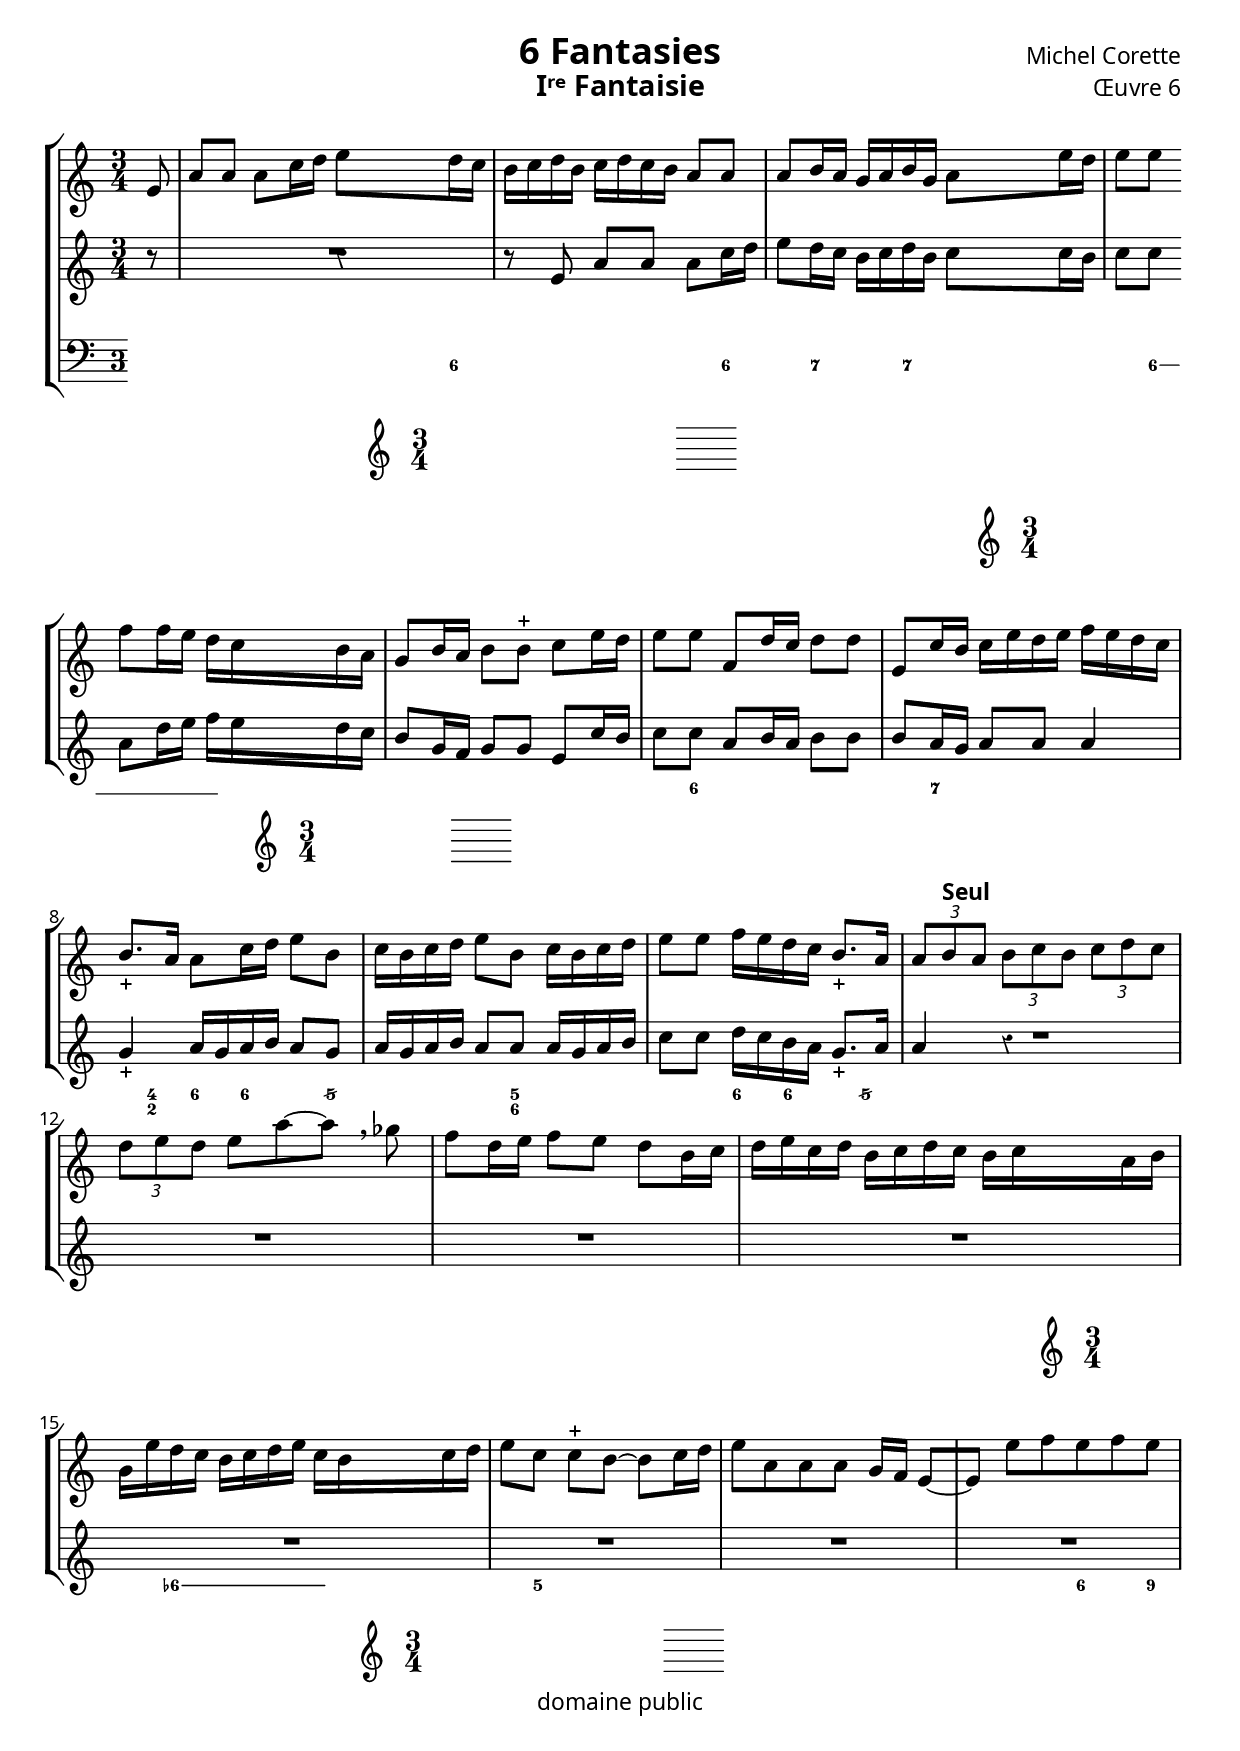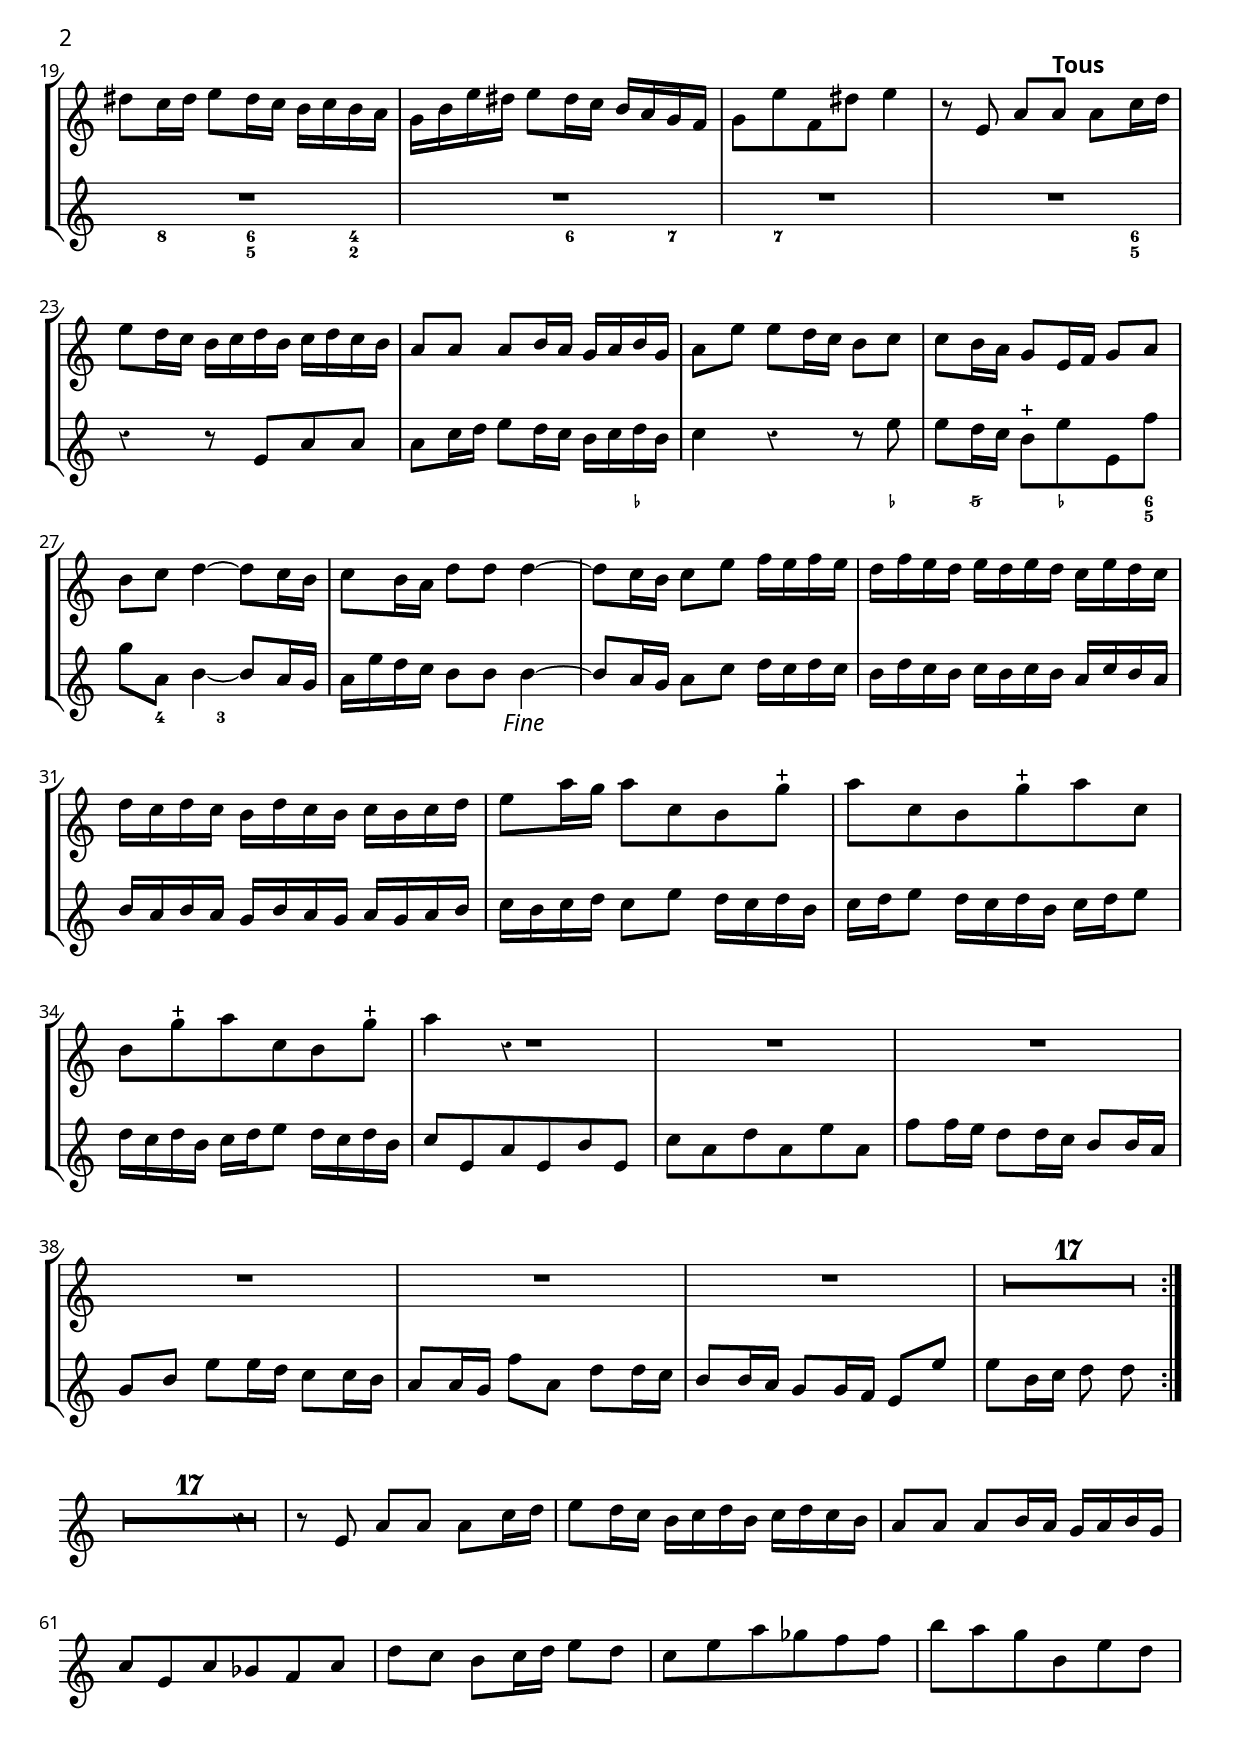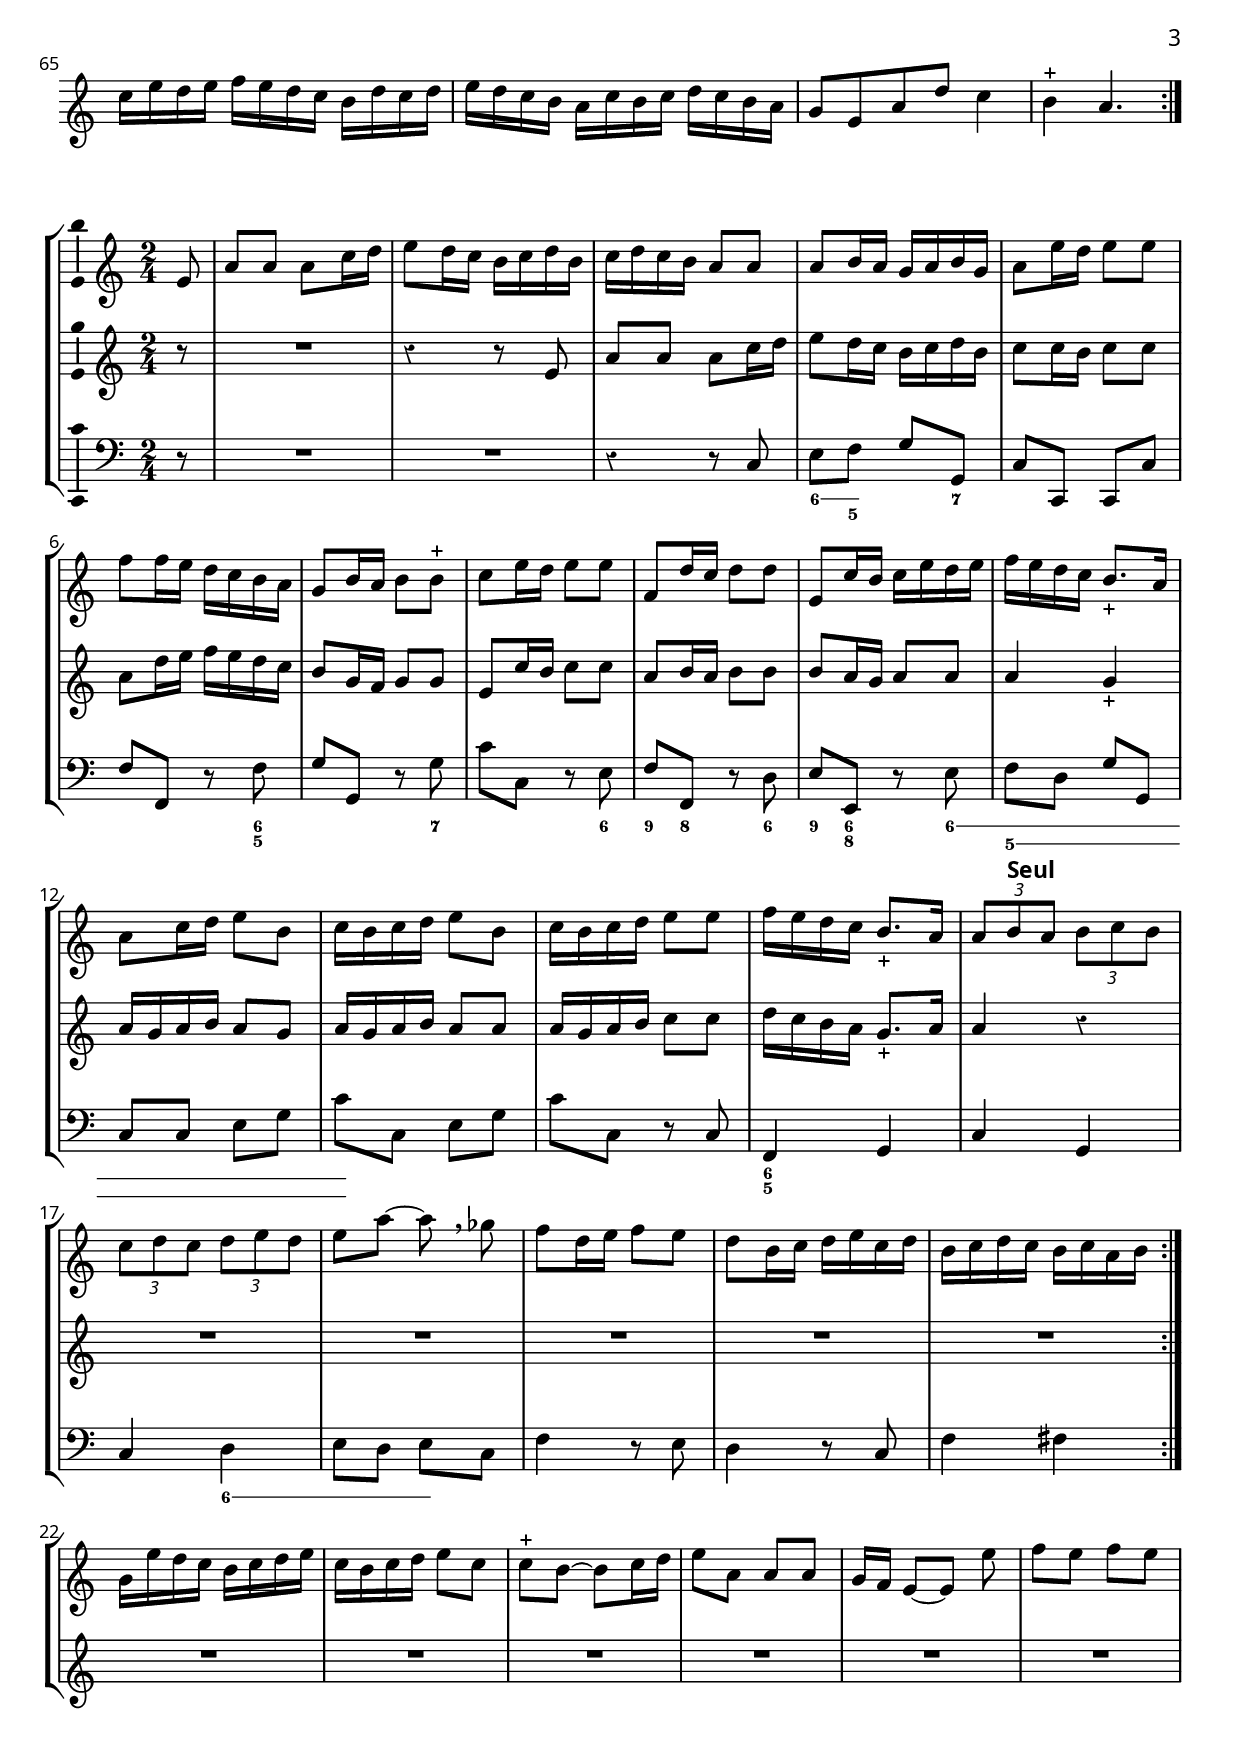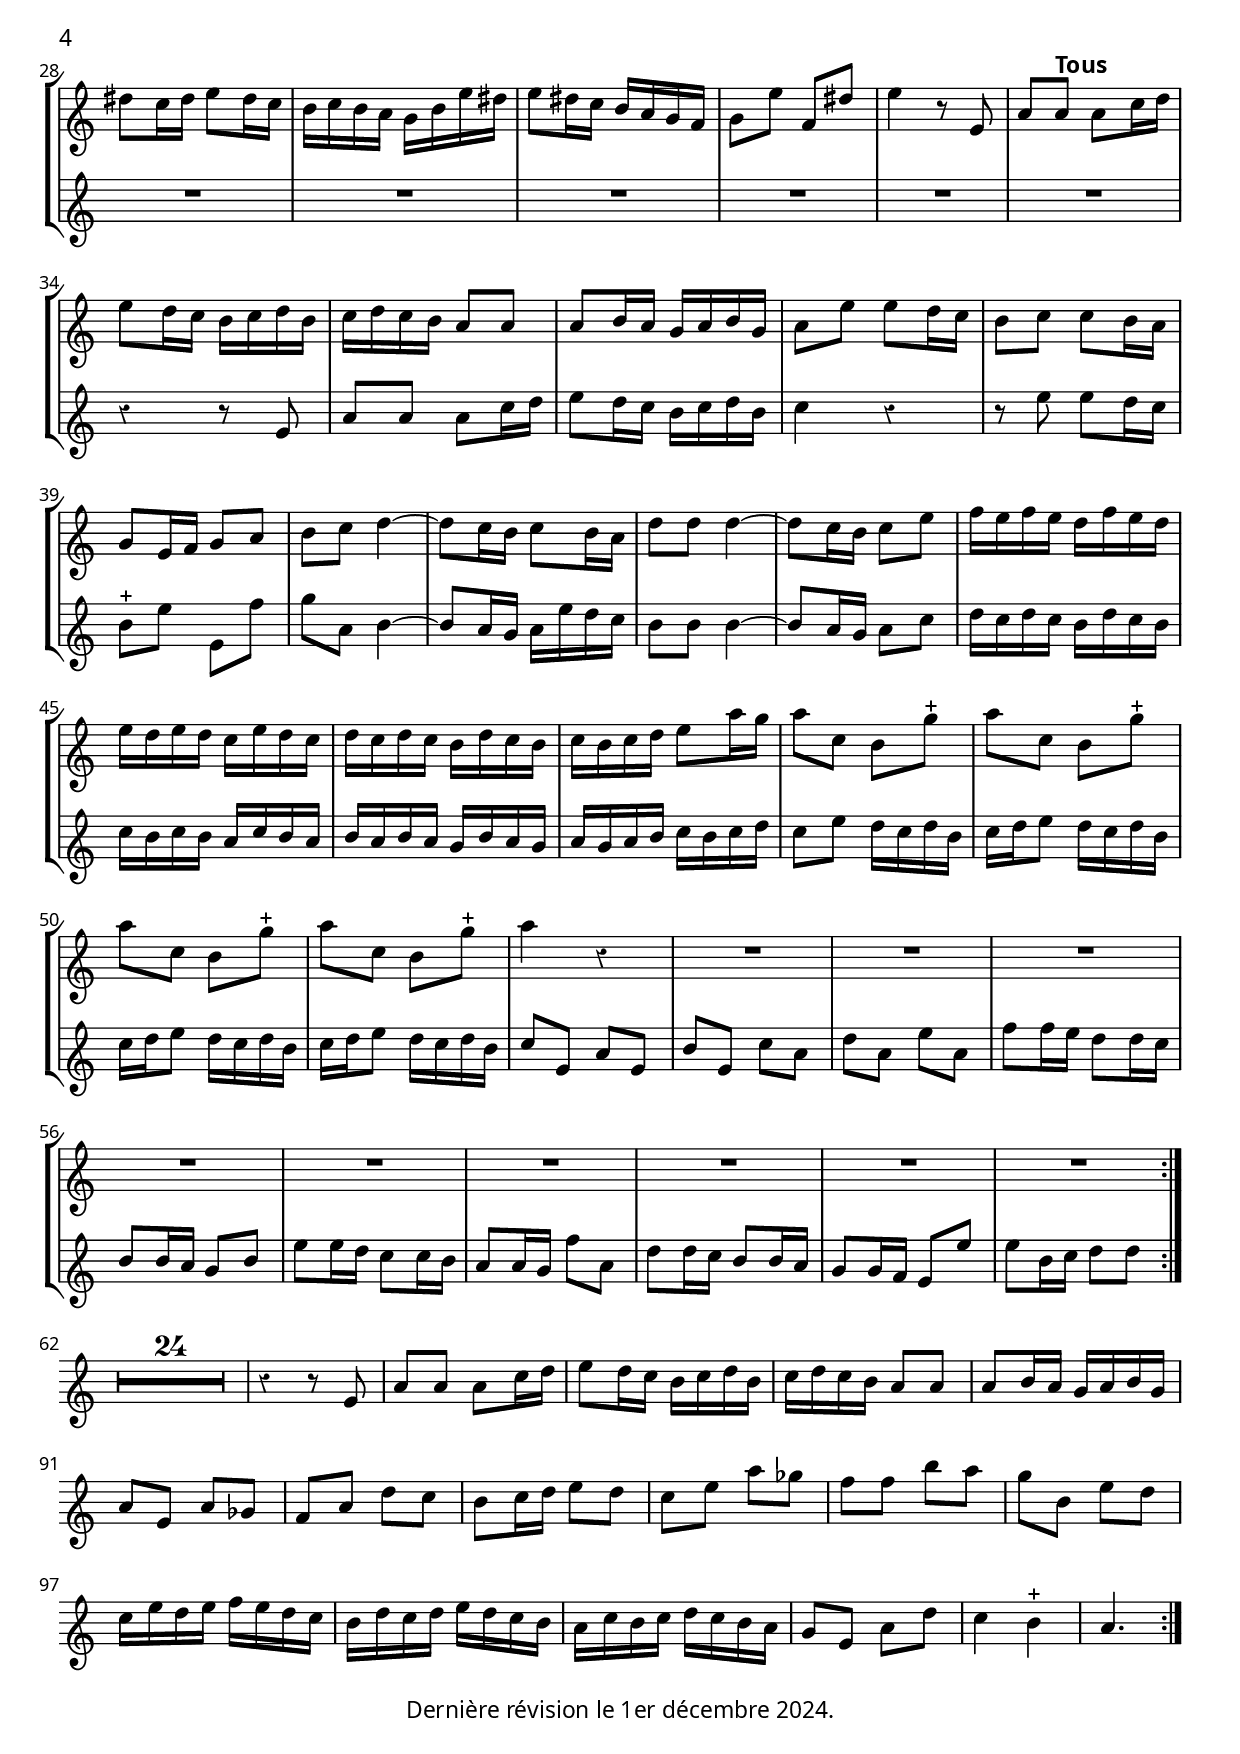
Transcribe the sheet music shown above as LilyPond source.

\version "2.24.1"
\include "stemside.ily"

\book {
  \bookpart {
    \include "layout.ily"
    \header {
      title = "6 Fantasies"
subtitle = "Iʳᵉ Fantaisie"
composer = "Michel Corette"
opus = "Op 6"
\include "../../revision_fr.ily"

    }
    \score {
  \header {
    piece = "Gracieusement"

  }
  \new StaffGroup <<
    \new Staff \with {
      midiInstrument = "recorder"
    } {
      << {
	\clef french
	% \once \override Staff.TimeSignature.style = #'single-digit
\time 2/4
\key c \major
\override Staff.Rest.style = #'classical
\compressEmptyMeasures

\transpose c c'' {
  \repeat volta 2 {
    \partial 8 g,8                                      |
    c c c e16 f                                         |
    g8 f16 e d e f d                                    |
    e f e d c8 c                                        |
    c8 d16 c b, c d b,                                  |
    c8 g16 f g8 g                                       | \break
    a8 a16 g f e d c                                    |
    b,8 d16 c d8 d\tre                                  |
    e8 g16 f  g8 g                                      |
    a,8 f16 e f8 f                                      |
    g,8 e16 d e g f g                                   |
    a16 g f e d8.\tre c16                               |
    c8 e16 f g8 d                                       |
    e16 d e f g8 d                                      |
    e16 d e f g8 g                                      |
    a16 g f e d8.\tre c16                               |
    \times 2/3 {c8\tempo "Seul" d c} \times 2/3 {d e d} |
    \times 2/3 {e8 f e} \times 2/3 {f g f}              |
    % g8 c'4 bes8                                       |
    g8 c'8 ~ c' \breathe bes8                           |
    a8 f16 g a8 g                                       |
    f d16 e f g e f                                     |
    d e f e d  e c d                                    | \break
    b, g f e d e f g                                    |
    e d e f g8 e                                        |
    e8\tre d8 ~ d e16 f                                 |
    g8 c c c                                            |
    b,16 a, g,8 ~ [g,] g                                |
    a8 g a g                                            |
    fis e16 fis g8 fis16 e                              |
    d16 e d c b, d g fis                                |
    g8 fis16 e d c b, a,                                |
    b,8 g a, fis                                        |
    g4 r8 g,8                                           |
    c\tempo "Tous" c c e16 f                            |
    g8 f16 e d e f d                                    |
    e f e d c8 c                                        |
    c8 d16 c b, c d b,                                  |
    c8 g g f16 e                                        |
    d8 e e d16 c                                        |
    b,8 g,16 a, b,8 c                                   |
    d8 e f4 ~                                           |
    f8 e16 d e8 d16 c                                   |
    f8 f f4 ~                                           |
    f8 e16 d e8 g                                       |
    a16 g a g f a g f                                   |
    g f g f e g f e                                     |
    f e f e d f e d                                     |
    e d e f g8 c'16 b                                   |
    c'8 e d b\tre                                       |
    c'8 e d b\tre                                       |
    c'8 e d b\tre                                       |
    c'8 e d b\tre                                       |
    c'4 r4                                              |
    R2*33
    r4 r8 g,8                                           |
    c8 c c e16 f                                        |
    g8 f16 e d e f d                                    |
    e f e d c8 c                                        |
    c8 d16 c b, c d b,                                  |
    c8 g, c bes,                                        |
    a, c f e                                            |
    d e16 f g8 f                                        |
    e8 g c' bes                                         |
    a8 a d' c'                                          |
    b d g f                                             |
    e16 g f g a g f e                                   |
    d16 f e f g f e d                                   |
    c e d e f e d c                                     |
    b,8 g, c f                                          |
    e4 d\tre                                            |
    c4.


  }
}

      }
      >>
    }
    \new Staff \with {
      midiInstrument = "recorder"
    } {
      <<
	{\clef french
	% \once \override Staff.TimeSignature.style = #'single-digit
\time 2/4
\key c \major
\override Staff.Rest.style = #'classical
\compressEmptyMeasures


\transpose c c'' {
  \repeat volta 2 {
    \partial 8 r8           |
    R2                      |
    r4 r8 g,8               |
    c8 c c e16 f            |
    g8 f16 e d e f d        |
    e8 e16 d e8 e           |
    c8 f16 g a g f e        |
    d8 b,16 a, b,8 b,       |
                            | % break
    g,8 e16 d e8 e          |
    c d16 c d8 d            |
    d8 c16 b, c8 c          |
    c4 b,4\tre              |
    c16 b, c d c8 b,        |
    c16 b, c d c8 c         |
    c16 b, c d e8 e         |
    f16 e d c b,8.\tre c16  |
    c4 r4                   |
    R2*17
    r4 r8 g,8               |
    c c c e16 f             |
    g8 f16 e d e f d        |
    e4 r4                   |
    r8 g g f16 e            |
    d8\tre g8 g,8 a         |
    b c d4 ~                |
    d8 c16 b, c g f e       |
    d8 d d4 ~               |
    d8 c16 b, c8 e          |
    f16 e f e d f e d       |
    e d e d c e d c         |
    d c d c b, d c b,       |
    c b, c d e d e f        |
    e8 g f16 e f d          |
    e f g8 f16 e f d        |
    e f g8 f16 e f d        |
    e16 f g8 f16 e f d      |
    e8 g, c g,              |
    d g, e c                |
    f c g c                 |
    a8 a16 g f8 f16 e       |
    d8 d16 c b,8 d          |
    g8 g16 f e8 e16 d       |
    c8 c16 b, a8 c          |
    f8 f16 e d8 d16 c       |
    b,8 b,16 a, g,8 g       |
    g8 d16 e f8 f           |

  }
}

	}
      >>
    }
  \new StaffGroup <<
    \new Staff \with {
      midiInstrument = "recorder"
    } {
      <<
	{\clef bass
	\once \override Staff.TimeSignature.style = #'single-digit
\time 3/4
\key c \major
\override Staff.Rest.style = #'classical

\repeat volta 2 {

  c2 r4             |
  e8 d c4 f         |
  e d g             |
  c4

  \unlessAnno {\clef tenor}

  e'8 f' e' d'      |
  c'4  c r          |
  c'8 d' e'4 f'     |
  c' g' g'          |
  \clef bass
  c'8 e f e d c     |
  b,4 c f           |
  g4 f8 e d c       |
  b,4 c c,          |
  g,2.
}
\repeat volta 2 {
  R2. R2.         |
  c4 d8 c d e     |
  f4 f4. f8       |
  g2 r4           |
  g2 e4           |
  f2 f4           |
  f2 e4           |
  d4 g g,         |
  c2 c4           |
  f4 g g,         |
  c2 r4           |
  f2 r4           |
  c4 b, c         |
  f4 g g,         |
  c2.
} \fine

	}
      >>
    }
    \new FiguredBass {
      \figuremode {
  s2.
  \override Staff.BassFigureAlignmentPositioning.direction = #UP

  <6>8 s s2               |
  <6>4 <7> <7>            |
  \bassFigureExtendersOn
  s4 <6>8 q q q           |
  \bassFigureExtendersOff
  s2. s4 <6>2             |
  s4 <7>2                 |
  s4 <4 2>8 <6> <6>4      |
  <5/>2 <5 6>4            |
  s4. <6>8 <6> s          |
  <5/>4 s2                |
  s2.                     |
  s2.                     |
  s2.                     |
  \bassFigureExtendersOn
  s4 <6->8 q q q          |
  \bassFigureExtendersOff
  s4 <5>4. s8             |
  s2.                     |
  s2 <6>4                 |
  <9>4 <8> <6 5>          |
  <4 2>2 <6>4             |
  <7>4 <7>4 s4            |
  s2.                     |
  <6 5>4 s2               |
  s2.                     |
  <_->2.                  |
  <_->4 <5/>4 <_->4       |
  <6 5> <4> <3>           |
  s2. \fine
}

  }
  >>
>>
  \layout { }
  \midi { }
}

    \score {
  \header {
    title = "6 Fantasies"
subtitle = "Iʳᵉ Fantaisie"
composer = "Michel Corette"
opus = "Op 6"
\include "../../revision_fr.ily"

  }
  \new StaffGroup <<
    \new Staff \with {
      midiInstrument = "recorder"
      \consists "Ambitus_engraver"
    } {
      << {
	\clef french
	% \once \override Staff.TimeSignature.style = #'single-digit
\time 2/4
\key c \major
\override Staff.Rest.style = #'classical
\compressEmptyMeasures

\transpose c c'' {
  \repeat volta 2 {
    \partial 8 g,8                                      |
    c c c e16 f                                         |
    g8 f16 e d e f d                                    |
    e f e d c8 c                                        |
    c8 d16 c b, c d b,                                  |
    c8 g16 f g8 g                                       | \break
    a8 a16 g f e d c                                    |
    b,8 d16 c d8 d\tre                                  |
    e8 g16 f  g8 g                                      |
    a,8 f16 e f8 f                                      |
    g,8 e16 d e g f g                                   |
    a16 g f e d8.\tre c16                               |
    c8 e16 f g8 d                                       |
    e16 d e f g8 d                                      |
    e16 d e f g8 g                                      |
    a16 g f e d8.\tre c16                               |
    \times 2/3 {c8\tempo "Seul" d c} \times 2/3 {d e d} |
    \times 2/3 {e8 f e} \times 2/3 {f g f}              |
    % g8 c'4 bes8                                       |
    g8 c'8 ~ c' \breathe bes8                           |
    a8 f16 g a8 g                                       |
    f d16 e f g e f                                     |
    d e f e d  e c d                                    | \break
    b, g f e d e f g                                    |
    e d e f g8 e                                        |
    e8\tre d8 ~ d e16 f                                 |
    g8 c c c                                            |
    b,16 a, g,8 ~ [g,] g                                |
    a8 g a g                                            |
    fis e16 fis g8 fis16 e                              |
    d16 e d c b, d g fis                                |
    g8 fis16 e d c b, a,                                |
    b,8 g a, fis                                        |
    g4 r8 g,8                                           |
    c\tempo "Tous" c c e16 f                            |
    g8 f16 e d e f d                                    |
    e f e d c8 c                                        |
    c8 d16 c b, c d b,                                  |
    c8 g g f16 e                                        |
    d8 e e d16 c                                        |
    b,8 g,16 a, b,8 c                                   |
    d8 e f4 ~                                           |
    f8 e16 d e8 d16 c                                   |
    f8 f f4 ~                                           |
    f8 e16 d e8 g                                       |
    a16 g a g f a g f                                   |
    g f g f e g f e                                     |
    f e f e d f e d                                     |
    e d e f g8 c'16 b                                   |
    c'8 e d b\tre                                       |
    c'8 e d b\tre                                       |
    c'8 e d b\tre                                       |
    c'8 e d b\tre                                       |
    c'4 r4                                              |
    R2*33
    r4 r8 g,8                                           |
    c8 c c e16 f                                        |
    g8 f16 e d e f d                                    |
    e f e d c8 c                                        |
    c8 d16 c b, c d b,                                  |
    c8 g, c bes,                                        |
    a, c f e                                            |
    d e16 f g8 f                                        |
    e8 g c' bes                                         |
    a8 a d' c'                                          |
    b d g f                                             |
    e16 g f g a g f e                                   |
    d16 f e f g f e d                                   |
    c e d e f e d c                                     |
    b,8 g, c f                                          |
    e4 d\tre                                            |
    c4.


  }
}

      }
      >>
    }
    \new Staff \with {
      midiInstrument = "recorder"
      \consists "Ambitus_engraver"
    } {
      <<
	{\clef french
	% \once \override Staff.TimeSignature.style = #'single-digit
\time 2/4
\key c \major
\override Staff.Rest.style = #'classical
\compressEmptyMeasures


\transpose c c'' {
  \repeat volta 2 {
    \partial 8 r8           |
    R2                      |
    r4 r8 g,8               |
    c8 c c e16 f            |
    g8 f16 e d e f d        |
    e8 e16 d e8 e           |
    c8 f16 g a g f e        |
    d8 b,16 a, b,8 b,       |
                            | % break
    g,8 e16 d e8 e          |
    c d16 c d8 d            |
    d8 c16 b, c8 c          |
    c4 b,4\tre              |
    c16 b, c d c8 b,        |
    c16 b, c d c8 c         |
    c16 b, c d e8 e         |
    f16 e d c b,8.\tre c16  |
    c4 r4                   |
    R2*17
    r4 r8 g,8               |
    c c c e16 f             |
    g8 f16 e d e f d        |
    e4 r4                   |
    r8 g g f16 e            |
    d8\tre g8 g,8 a         |
    b c d4 ~                |
    d8 c16 b, c g f e       |
    d8 d d4 ~               |
    d8 c16 b, c8 e          |
    f16 e f e d f e d       |
    e d e d c e d c         |
    d c d c b, d c b,       |
    c b, c d e d e f        |
    e8 g f16 e f d          |
    e f g8 f16 e f d        |
    e f g8 f16 e f d        |
    e16 f g8 f16 e f d      |
    e8 g, c g,              |
    d g, e c                |
    f c g c                 |
    a8 a16 g f8 f16 e       |
    d8 d16 c b,8 d          |
    g8 g16 f e8 e16 d       |
    c8 c16 b, a8 c          |
    f8 f16 e d8 d16 c       |
    b,8 b,16 a, g,8 g       |
    g8 d16 e f8 f           |

  }
}


	}
      >>
    }
  \new StaffGroup <<
    \new Staff \with {
      midiInstrument = "recorder"
      \consists "Ambitus_engraver"
    } {
      <<
	{\clef bass
	% \once \override Staff.TimeSignature.style = #'single-digit
\time 2/4
\key c \major
\override Staff.Rest.style = #'classical

\transpose c c {
  \repeat volta 2 {
    \partial 8 r8 |
    R2 R2         |
    r4 r8 c8      |
    e8 f g g,     |
    c8 c, c, c    |
    f f, r8 f     |
    g g, r8 g     |
    c' c r8 e     |
    f8 f, r8 d    |
    e e, r e      |
    f d g g,      |
    c c e g       |
    c' c e g      |
    c' 	c r c     |
    f,4 g,        |
    c g,          |
    c d           |
    e8 d e c      |
    f4 r8 e8      |
    d4 r8 c8      |
    f4 fis4       |
  }
}

	}
      >>
    }
    \new FiguredBass {
      
\partial 8 r8
R2 R2 
R2
\figuremode {
  \bassFigureExtendersOn

  <6>8 <6 5> r < 7> |
  R2                |
  r4. <6 5>8        |
  r4. <7>8          |
  r4. <6>8          |
  <9> <8> r <6>     |
  <9> <6 8> r <6>   |
  <6 5>8 q q q      |
  q2 q2 R2
  <6 5>4 r4         |
  R2 r4 <6\!>         |
  <6>4 < 6 >      |
 %   < 6 >4 < 7\+ >8 < 6+ [_!] >
 %   < 6 >4 <6 5 [3+] >
 %   < _ >4 < 6 5/>4
}

  }
  >>
>>
  \layout { }
  \midi { }
}

  }
}
% vim:sw=2:ts=2:et:
